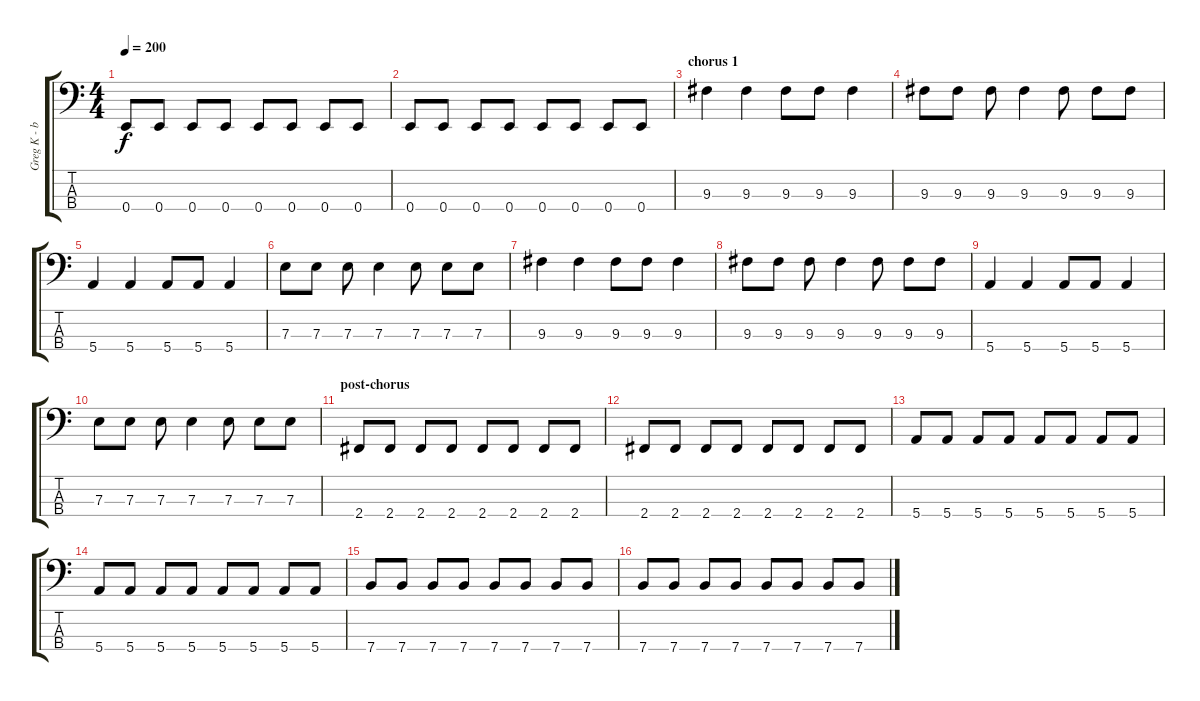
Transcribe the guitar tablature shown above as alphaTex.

\track ("Greg K - b guitar" "Greg K - b") {instrument electricbasspick}
\staff {score tabs}
\tuning (G2 D2 A1 E1) {hide}
\ts (4 4)
\tempo 200
\clef f4
\ks c
0.4.8{dy f} 0.4.8 0.4.8 0.4.8 0.4.8 0.4.8 0.4.8 0.4.8 |
0.4.8 0.4.8 0.4.8 0.4.8 0.4.8 0.4.8 0.4.8 0.4.8 |
\section ("" "chorus 1")
9.3.4 9.3.4 9.3.8 9.3.8 9.3.4 |
9.3.8 9.3.8 9.3.8 9.3.4 9.3.8 9.3.8 9.3.8 |
5.4.4 5.4.4 5.4.8 5.4.8 5.4.4 |
7.3.8 7.3.8 7.3.8 7.3.4 7.3.8 7.3.8 7.3.8 |
9.3.4 9.3.4 9.3.8 9.3.8 9.3.4 |
9.3.8 9.3.8 9.3.8 9.3.4 9.3.8 9.3.8 9.3.8 |
5.4.4 5.4.4 5.4.8 5.4.8 5.4.4 |
7.3.8 7.3.8 7.3.8 7.3.4 7.3.8 7.3.8 7.3.8 |
\section ("" "post-chorus")
2.4.8 2.4.8 2.4.8 2.4.8 2.4.8 2.4.8 2.4.8 2.4.8 |
2.4.8 2.4.8 2.4.8 2.4.8 2.4.8 2.4.8 2.4.8 2.4.8 |
5.4.8 5.4.8 5.4.8 5.4.8 5.4.8 5.4.8 5.4.8 5.4.8 |
5.4.8 5.4.8 5.4.8 5.4.8 5.4.8 5.4.8 5.4.8 5.4.8 |
7.4.8 7.4.8 7.4.8 7.4.8 7.4.8 7.4.8 7.4.8 7.4.8 |
7.4.8 7.4.8 7.4.8 7.4.8 7.4.8 7.4.8 7.4.8 7.4.8
